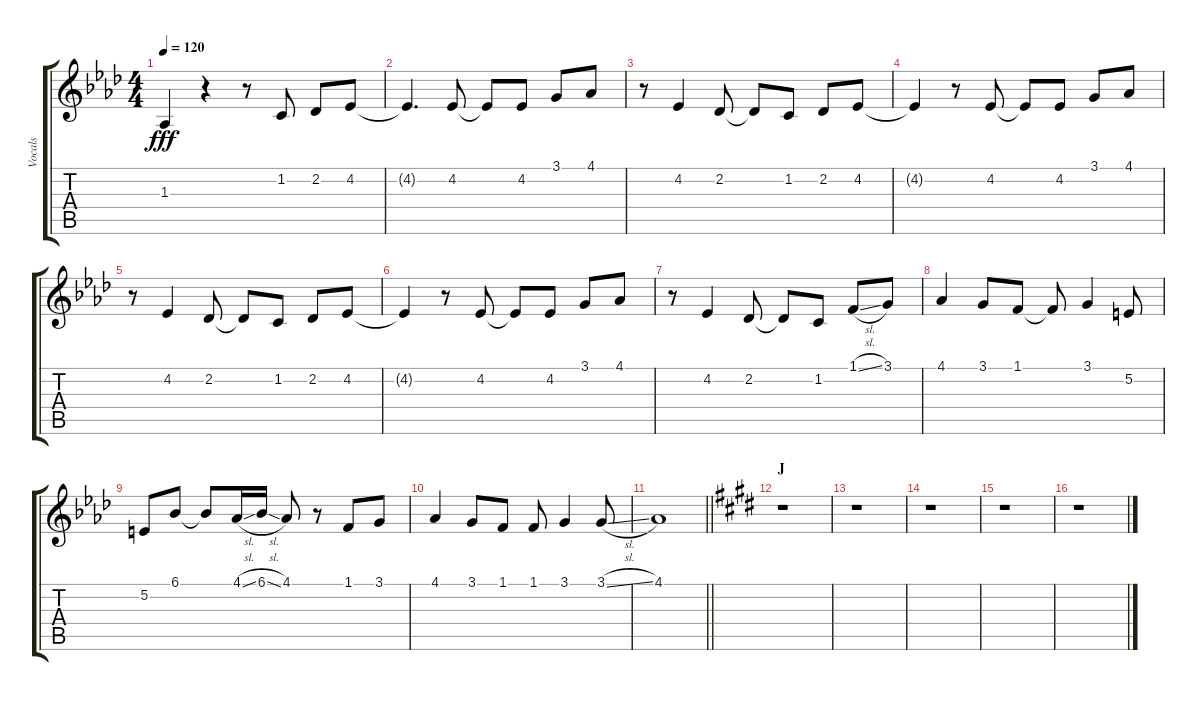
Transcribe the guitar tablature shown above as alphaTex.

\track ("Vocals" "Vocals") {instrument voiceoohs}
\staff {score tabs}
\tuning (E4 B3 G3 D3 A2 E2) {hide}
\ts (4 4)
\tempo 120
\clef g2
\ks ab
1.3{t}.4{dy fff} r.4 r.8 1.2.8 2.2.8 4.2.8 |
4.2{t}.4{d} 4.2.8 4.2{t}.8 4.2.8 3.1.8 4.1.8 |
r.8 4.2.4 2.2.8 2.2{t}.8 1.2.8 2.2.8 4.2.8 |
4.2{t}.4 r.8 4.2.8 4.2{t}.8 4.2.8 3.1.8 4.1.8 |
r.8 4.2.4 2.2.8 2.2{t}.8 1.2.8 2.2.8 4.2.8 |
4.2{t}.4 r.8 4.2.8 4.2{t}.8 4.2.8 3.1.8 4.1.8 |
r.8 4.2.4 2.2.8 2.2{t}.8 1.2.8 1.1{sl}.8 3.1.8 |
4.1.4 3.1.8 1.1.8 1.1{t}.8 3.1.4 5.2.8 |
5.2.8 6.1.8 6.1{t}.8 4.1{sl}.16 6.1{sl}.16 4.1.8 r.8 1.1.8 3.1.8 |
4.1.4 3.1.8 1.1.8 1.1.8 3.1.4 3.1{sl}.8 |
\barLineRight lightlight
4.1.1 |
\section ("" "J")
\ks e
r.1 |
r.1 |
r.1 |
r.1 |
r.1
